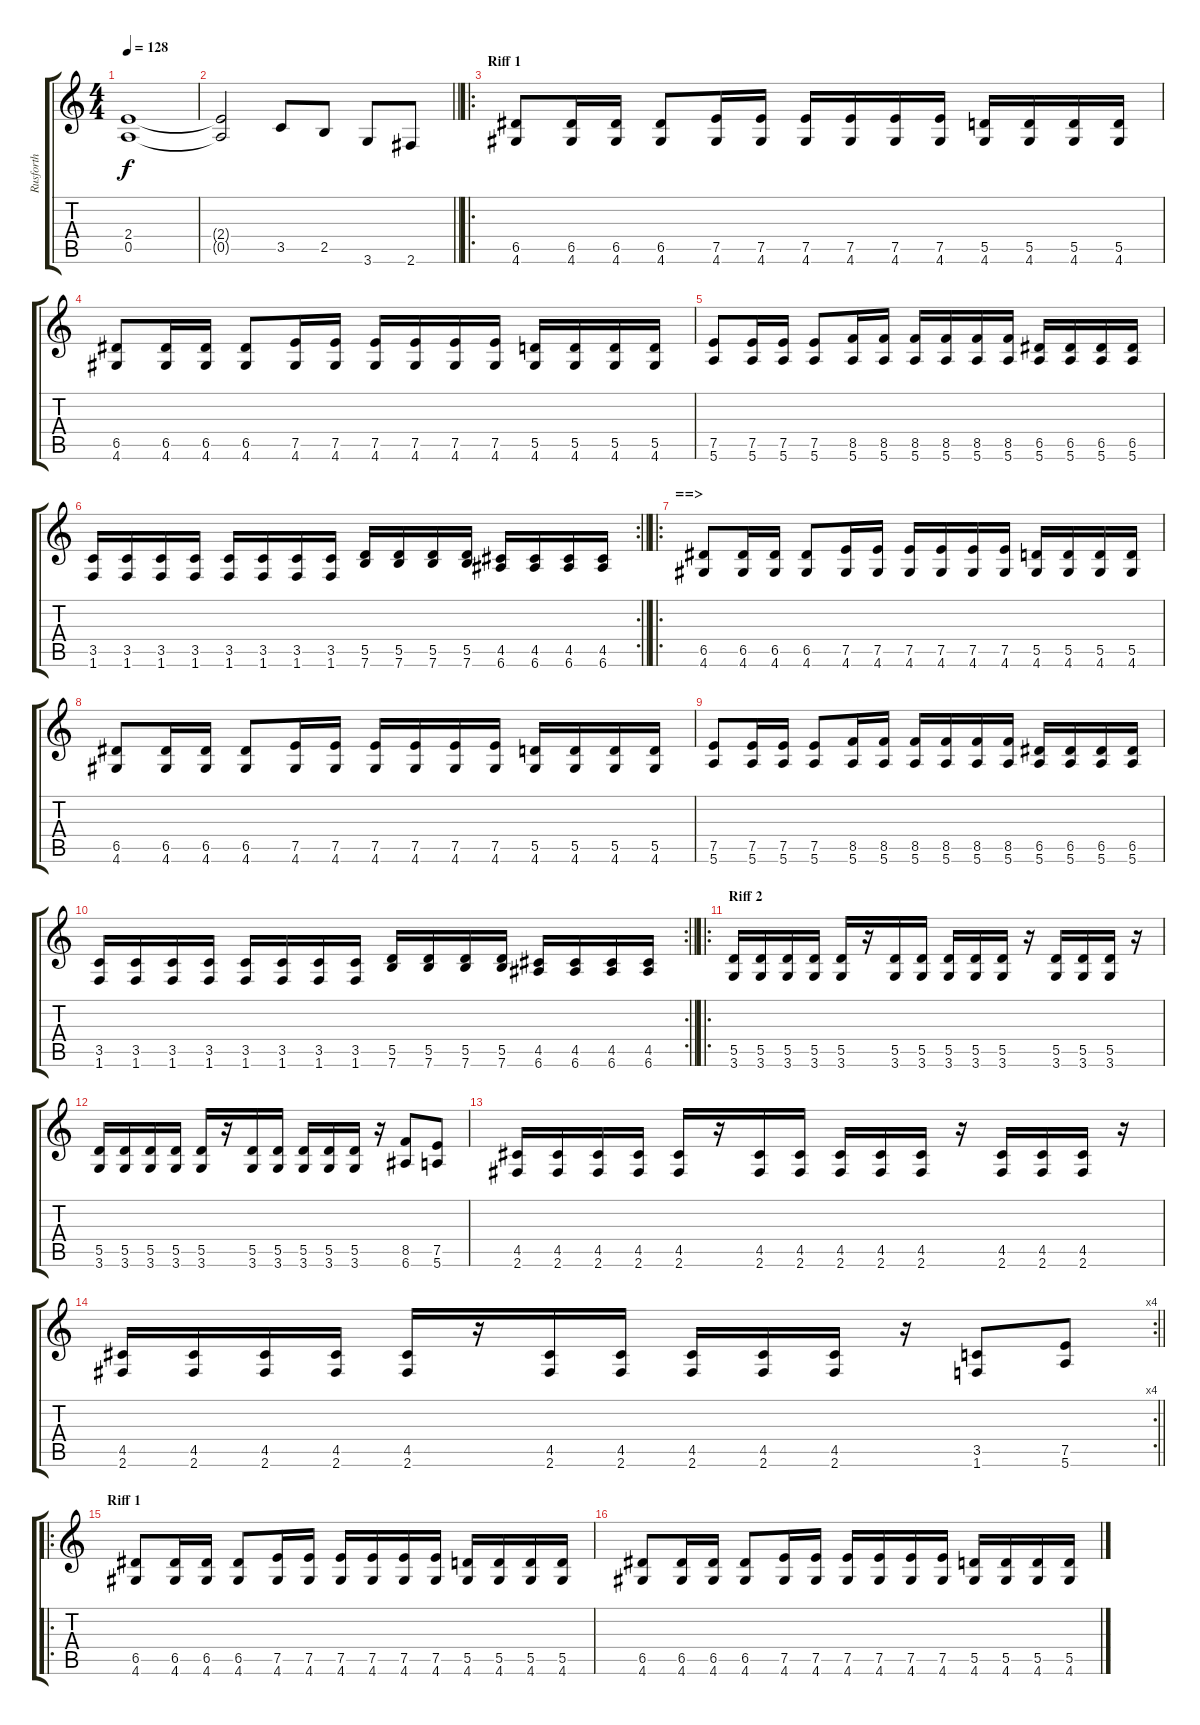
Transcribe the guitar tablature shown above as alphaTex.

\track ("Rusforth" "Rusforth") {instrument distortionguitar}
\staff {score tabs}
\tuning (E4 B3 G3 D3 A2 E2) {hide}
\ts (4 4)
\tempo 128
\clef g2
\ks c
(2.4 0.5).1{dy f} |
\barLineRight lightlight
(2.4{t} 0.5{t}).2 3.5.8 2.5.8 3.6.8 2.6.8 |
\ro
\section ("" "Riff 1")
(6.5 4.6).8 (6.5 4.6).16 (6.5 4.6).16 (6.5 4.6).8 (7.5 4.6).16 (7.5 4.6).16 (7.5 4.6).16 (7.5 4.6).16 (7.5 4.6).16 (7.5 4.6).16 (5.5 4.6).16 (5.5 4.6).16 (5.5 4.6).16 (5.5 4.6).16 |
(6.5 4.6).8 (6.5 4.6).16 (6.5 4.6).16 (6.5 4.6).8 (7.5 4.6).16 (7.5 4.6).16 (7.5 4.6).16 (7.5 4.6).16 (7.5 4.6).16 (7.5 4.6).16 (5.5 4.6).16 (5.5 4.6).16 (5.5 4.6).16 (5.5 4.6).16 |
(7.5 5.6).8 (7.5 5.6).16 (7.5 5.6).16 (7.5 5.6).8 (8.5 5.6).16 (8.5 5.6).16 (8.5 5.6).16 (8.5 5.6).16 (8.5 5.6).16 (8.5 5.6).16 (6.5 5.6).16 (6.5 5.6).16 (6.5 5.6).16 (6.5 5.6).16 |
\rc 2
\barLineRight lightlight
(3.5 1.6).16 (3.5 1.6).16 (3.5 1.6).16 (3.5 1.6).16 (3.5 1.6).16 (3.5 1.6).16 (3.5 1.6).16 (3.5 1.6).16 (5.5 7.6).16 (5.5 7.6).16 (5.5 7.6).16 (5.5 7.6).16 (4.5 6.6).16 (4.5 6.6).16 (4.5 6.6).16 (4.5 6.6).16 |
\ro
\section ("" "==>")
(6.5 4.6).8 (6.5 4.6).16 (6.5 4.6).16 (6.5 4.6).8 (7.5 4.6).16 (7.5 4.6).16 (7.5 4.6).16 (7.5 4.6).16 (7.5 4.6).16 (7.5 4.6).16 (5.5 4.6).16 (5.5 4.6).16 (5.5 4.6).16 (5.5 4.6).16 |
(6.5 4.6).8 (6.5 4.6).16 (6.5 4.6).16 (6.5 4.6).8 (7.5 4.6).16 (7.5 4.6).16 (7.5 4.6).16 (7.5 4.6).16 (7.5 4.6).16 (7.5 4.6).16 (5.5 4.6).16 (5.5 4.6).16 (5.5 4.6).16 (5.5 4.6).16 |
(7.5 5.6).8 (7.5 5.6).16 (7.5 5.6).16 (7.5 5.6).8 (8.5 5.6).16 (8.5 5.6).16 (8.5 5.6).16 (8.5 5.6).16 (8.5 5.6).16 (8.5 5.6).16 (6.5 5.6).16 (6.5 5.6).16 (6.5 5.6).16 (6.5 5.6).16 |
\rc 2
\barLineRight lightlight
(3.5 1.6).16 (3.5 1.6).16 (3.5 1.6).16 (3.5 1.6).16 (3.5 1.6).16 (3.5 1.6).16 (3.5 1.6).16 (3.5 1.6).16 (5.5 7.6).16 (5.5 7.6).16 (5.5 7.6).16 (5.5 7.6).16 (4.5 6.6).16 (4.5 6.6).16 (4.5 6.6).16 (4.5 6.6).16 |
\ro
\section ("" "Riff 2")
(5.5 3.6).16 (5.5 3.6).16 (5.5 3.6).16 (5.5 3.6).16 (5.5 3.6).16 r.16 (5.5 3.6).16 (5.5 3.6).16 (5.5 3.6).16 (5.5 3.6).16 (5.5 3.6).16 r.16 (5.5 3.6).16 (5.5 3.6).16 (5.5 3.6).16 r.16 |
(5.5 3.6).16 (5.5 3.6).16 (5.5 3.6).16 (5.5 3.6).16 (5.5 3.6).16 r.16 (5.5 3.6).16 (5.5 3.6).16 (5.5 3.6).16 (5.5 3.6).16 (5.5 3.6).16 r.16 (8.5 6.6).8 (7.5 5.6).8 |
(4.5 2.6).16 (4.5 2.6).16 (4.5 2.6).16 (4.5 2.6).16 (4.5 2.6).16 r.16 (4.5 2.6).16 (4.5 2.6).16 (4.5 2.6).16 (4.5 2.6).16 (4.5 2.6).16 r.16 (4.5 2.6).16 (4.5 2.6).16 (4.5 2.6).16 r.16 |
\rc 4
\barLineRight lightlight
(4.5 2.6).16 (4.5 2.6).16 (4.5 2.6).16 (4.5 2.6).16 (4.5 2.6).16 r.16 (4.5 2.6).16 (4.5 2.6).16 (4.5 2.6).16 (4.5 2.6).16 (4.5 2.6).16 r.16 (3.5 1.6).8 (7.5 5.6).8 |
\ro
\section ("" "Riff 1")
(6.5 4.6).8 (6.5 4.6).16 (6.5 4.6).16 (6.5 4.6).8 (7.5 4.6).16 (7.5 4.6).16 (7.5 4.6).16 (7.5 4.6).16 (7.5 4.6).16 (7.5 4.6).16 (5.5 4.6).16 (5.5 4.6).16 (5.5 4.6).16 (5.5 4.6).16 |
(6.5 4.6).8 (6.5 4.6).16 (6.5 4.6).16 (6.5 4.6).8 (7.5 4.6).16 (7.5 4.6).16 (7.5 4.6).16 (7.5 4.6).16 (7.5 4.6).16 (7.5 4.6).16 (5.5 4.6).16 (5.5 4.6).16 (5.5 4.6).16 (5.5 4.6).16
